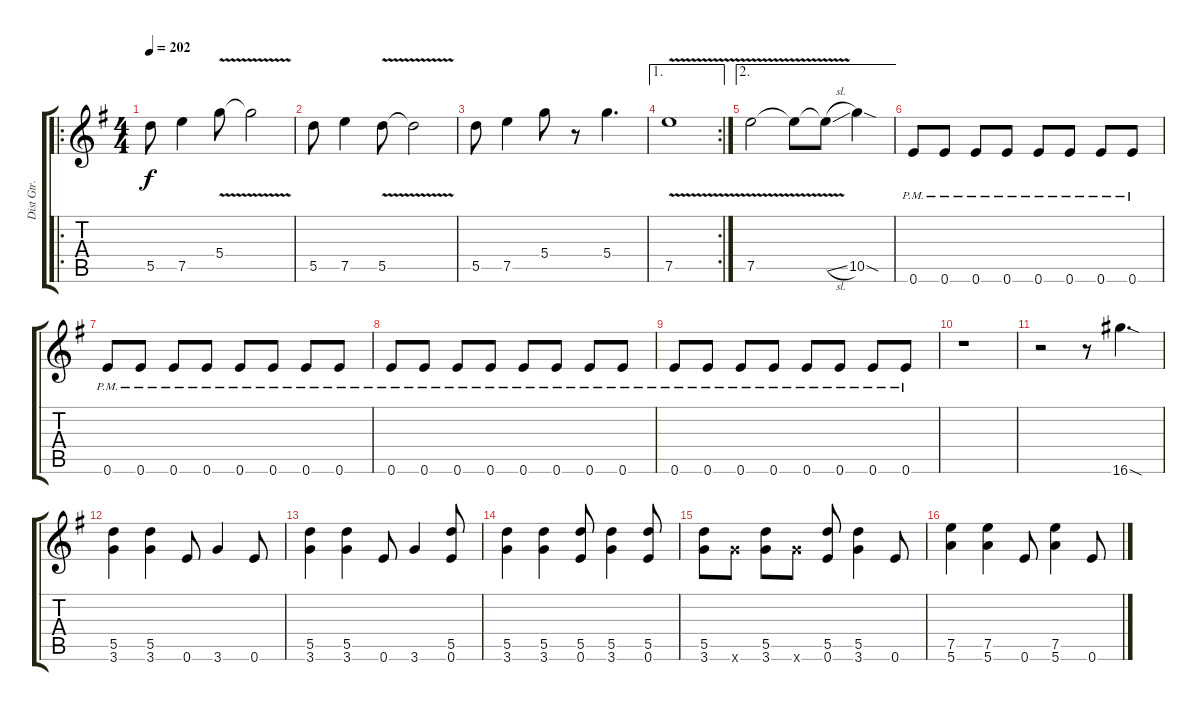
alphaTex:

\track ("Dist Gtr." "Dist Gtr.") {instrument distortionguitar}
\staff {score tabs}
\tuning (E4 B3 G3 D4 A3 E3) {hide}
\ro
\ts (4 4)
\tempo 202
\clef g2
\ks g
5.5.8{dy f instrument distortionguitar} 7.5.4 5.4{v}.8 5.4{v t}.2 |
5.5.8 7.5.4 5.5{v}.8 5.5{v t}.2 |
5.5.8 7.5.4 5.4.8 r.8 5.4.4{d} |
\ae 1
\rc 2
7.5{v}.1 |
\ae 2
7.5{v}.2 7.5{v t}.8 7.5{sl t}.8 10.5{sod}.4 |
0.6{pm}.8 0.6{pm}.8 0.6{pm}.8 0.6{pm}.8 0.6{pm}.8 0.6{pm}.8 0.6{pm}.8 0.6{pm}.8 |
0.6{pm}.8 0.6{pm}.8 0.6{pm}.8 0.6{pm}.8 0.6{pm}.8 0.6{pm}.8 0.6{pm}.8 0.6{pm}.8 |
0.6{pm}.8 0.6{pm}.8 0.6{pm}.8 0.6{pm}.8 0.6{pm}.8 0.6{pm}.8 0.6{pm}.8 0.6{pm}.8 |
0.6{pm}.8 0.6{pm}.8 0.6{pm}.8 0.6{pm}.8 0.6{pm}.8 0.6{pm}.8 0.6{pm}.8 0.6{pm}.8 |
r.1 |
r.2 r.8 16.6{sod}.4{d} |
(5.5 3.6).4 (5.5 3.6).4 0.6.8 3.6.4 0.6.8 |
(5.5 3.6).4 (5.5 3.6).4 0.6.8 3.6.4 (5.5 0.6).8 |
(5.5 3.6).4 (5.5 3.6).4 (5.5 0.6).8 (5.5 3.6).4 (5.5 0.6).8 |
(5.5 3.6).8 3.6{x}.8 (5.5 3.6).8 3.6{x}.8 (5.5 0.6).8 (5.5 3.6).4 0.6.8 |
(7.5 5.6).4 (7.5 5.6).4 0.6.8 (7.5 5.6).4 0.6.8
